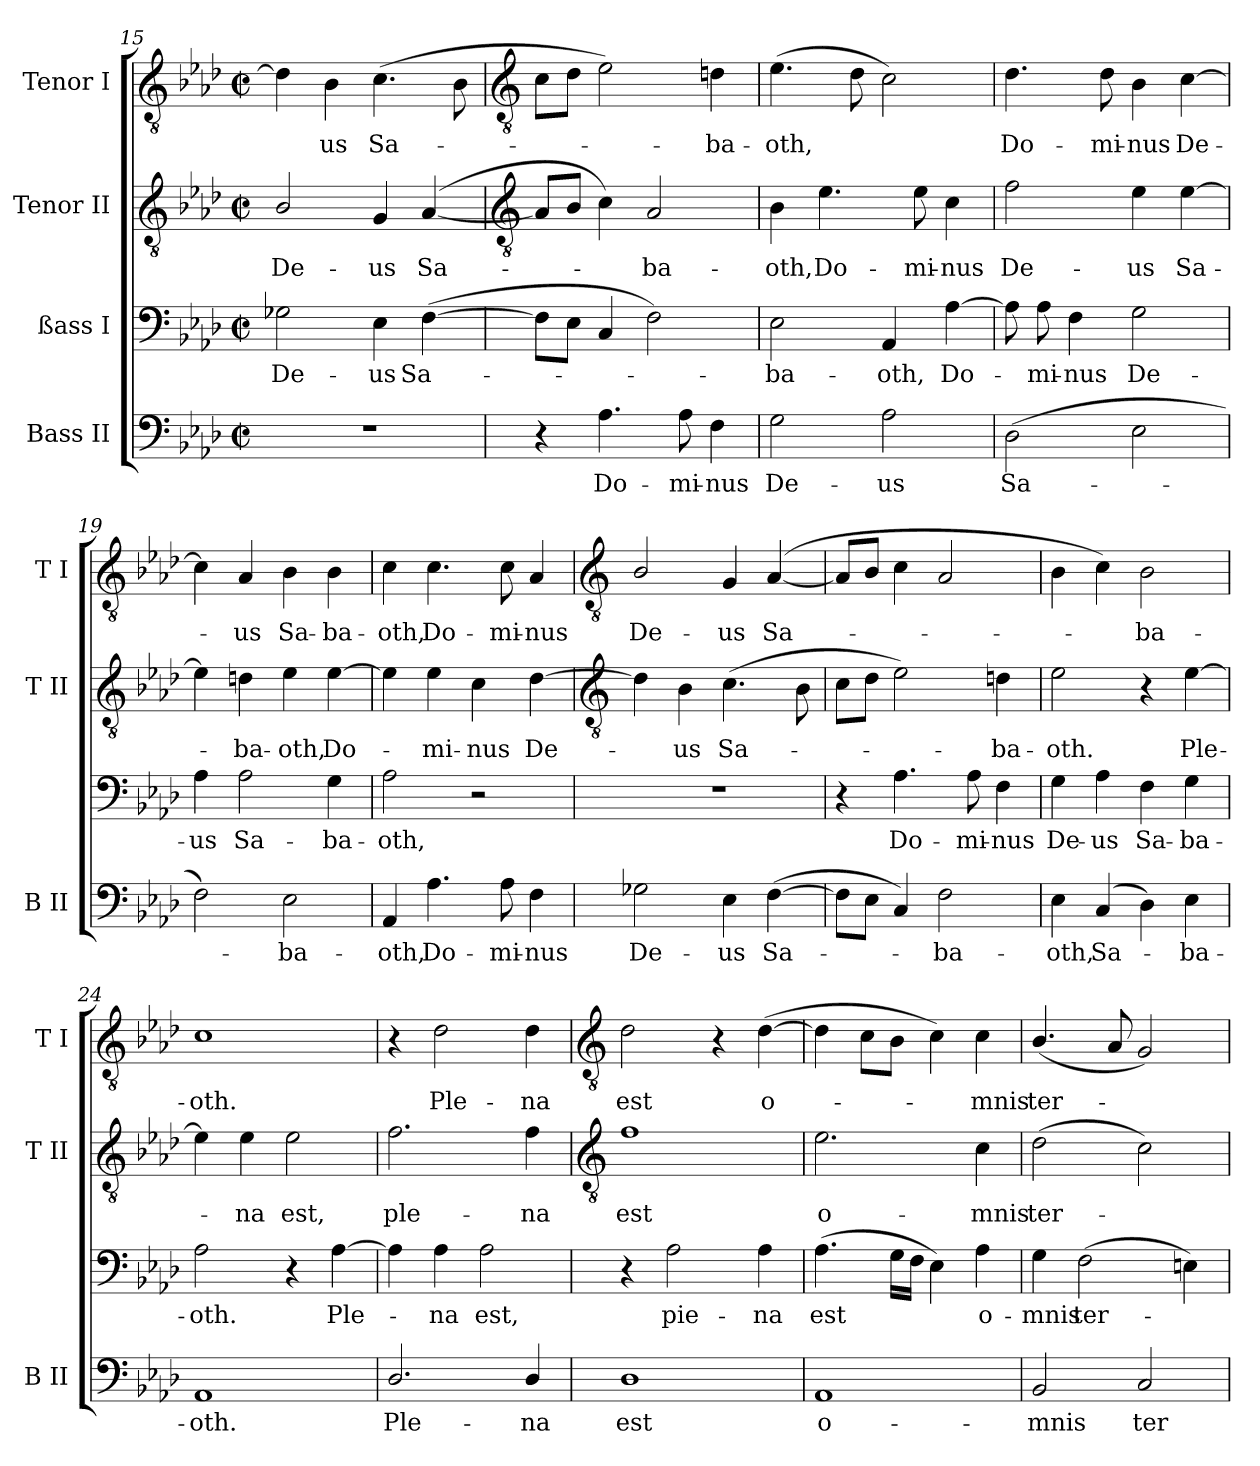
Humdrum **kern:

**kern	**text	**kern	**text	**kern	**text	**kern	**text
*part4	*part4	*part3	*part3	*part2	*part2	*part1	*part1
*staff4	*staff4	*staff3	*staff3	*staff2	*staff2	*staff1	*staff1
*I"Bass II	*	*I"ßass I	*	*I"Tenor II	*	*I"Tenor I	*
*I'B II	*	*	*	*I'T II	*	*I'T I	*
*clefF4	*	*clefF4	*	*clefGv2	*	*clefGv2	*
*k[b-e-a-d-]	*	*k[b-e-a-d-]	*	*k[b-e-a-d-]	*	*k[b-e-a-d-]	*
*A-:	*	*A-:	*	*A-:	*	*A-:	*
*M2/2	*	*M2/2	*	*M2/2	*	*M2/2	*
*met(c|)	*	*met(c|)	*	*met(c|)	*	*met(c|)	*
=15	=15	=15	=15	=15	=15	=15	=15
!	!	!	!LO:LY:b	!	!LO:LY:b	!	!
1r	.	2G-X	De-	2B-/	De-	4d-]	.
!	!	!	!	!	!	!	!LO:LY:b
.	.	.	.	.	.	4B-	us
!	!	!	!LO:LY:b	!	!LO:LY:b	!	!LO:LY:b
.	.	4E-	-us	4G	-us	(>4.c	Sa-
!	!	!	!LO:LY:b	!	!LO:LY:b	!	!
.	.	(>[4F	Sa-	(<[4A-	Sa-	.	.
.	.	.	.	.	.	8B-	.
!!LO:LB:g=z
=16	=16	=16	=16	=16	=16	=16	=16
*	*	*	*	*clefGv2	*	*clefGv2	*
4r	.	8FL]	.	8A-L]	.	8cL	.
.	.	8E-J	.	8B-J	.	8d-J	.
!	!LO:LY:b	!	!	!	!	!	!
4.A-	Do-	4C	.	4c)	.	2e-)	.
!	!	!	!	!	!LO:LY:b	!	!
.	.	2F)	.	2A-	ba-	.	.
!	!LO:LY:b	!	!	!	!	!	!
8A-	-mi-	.	.	.	.	.	.
!	!LO:LY:b	!	!	!	!	!	!LO:LY:b
4F	-nus	.	.	.	.	4dn	ba-
=17	=17	=17	=17	=17	=17	=17	=17
!	!LO:LY:b	!	!LO:LY:b	!	!LO:LY:b	!	!LO:LY:b
2G	De-	2E-	ba-	4B-	-oth,	(>4.e-	-oth,
!	!	!	!	!	!LO:LY:b	!	!
.	.	.	.	4.e-	Do-	.	.
.	.	.	.	.	.	8d-	.
!	!LO:LY:b	!	!LO:LY:b	!	!	!	!
2A-	-us	4AA-	-oth,	.	.	2c)	.
!	!	!	!	!	!LO:LY:b	!	!
.	.	.	.	8e-	-mi-	.	.
!	!	!	!LO:LY:b	!	!LO:LY:b	!	!
.	.	[4A-	Do-	4c	-nus	.	.
=18	=18	=18	=18	=18	=18	=18	=18
!	!LO:LY:b	!	!	!	!LO:LY:b	!	!LO:LY:b
(>2D-	Sa-	8A-]	.	2f	De-	4.d-	Do-
!	!	!	!LO:LY:b	!	!	!	!
.	.	8A-	mi-	.	.	.	.
!	!	!	!LO:LY:b	!	!	!	!
.	.	4F	-nus	.	.	.	.
!	!	!	!	!	!	!	!LO:LY:b
.	.	.	.	.	.	8d-	-mi-
!	!	!	!LO:LY:b	!	!LO:LY:b	!	!LO:LY:b
2E-	.	2G	De-	4e-	-us	4B-	-nus
!	!	!	!	!	!LO:LY:b	!	!LO:LY:b
.	.	.	.	[4e-	Sa-	[4c	De-
=19	=19	=19	=19	=19	=19	=19	=19
!	!	!	!LO:LY:b	!	!	!	!
2F)	.	4A-	-us	4e-]	.	4c]	.
!	!	!	!LO:LY:b	!	!LO:LY:b	!	!LO:LY:b
.	.	2A-	Sa-	4dn	ba-	4A-	us
!	!LO:LY:b	!	!	!	!LO:LY:b	!	!LO:LY:b
2E-	ba-	.	.	4e-	-oth,	4B-	Sa-
!	!	!	!LO:LY:b	!	!LO:LY:b	!	!LO:LY:b
.	.	4G	-ba-	[4e-	Do-	4B-	-ba-
=20	=20	=20	=20	=20	=20	=20	=20
!	!LO:LY:b	!	!LO:LY:b	!	!	!	!LO:LY:b
4AA-	-oth,	2A-	-oth,	4e-]	.	4c	-oth,
!	!LO:LY:b	!	!	!	!LO:LY:b	!	!LO:LY:b
4.A-	Do-	.	.	4e-	mi-	4.c	Do-
!	!	!	!	!	!LO:LY:b	!	!
.	.	2r	.	4c	-nus	.	.
!	!LO:LY:b	!	!	!	!	!	!LO:LY:b
8A-	-mi-	.	.	.	.	8c	-mi-
!	!LO:LY:b	!	!	!	!LO:LY:b	!	!LO:LY:b
4F	-nus	.	.	[4d-	De-	4A-	-nus
!!LO:LB:g=z
=21	=21	=21	=21	=21	=21	=21	=21
*	*	*	*	*clefGv2	*	*clefGv2	*
!	!LO:LY:b	!	!	!	!	!	!LO:LY:b
2G-X	De-	1r	.	4d-]	.	2B-/	De-
!	!	!	!	!	!LO:LY:b	!	!
.	.	.	.	4B-	us	.	.
!	!LO:LY:b	!	!	!	!LO:LY:b	!	!LO:LY:b
4E-	-us	.	.	(>4.c	Sa-	4G	-us
!	!LO:LY:b	!	!	!	!	!	!LO:LY:b
(>[4F	Sa-	.	.	.	.	(>[4A-	Sa-
.	.	.	.	8B-	.	.	.
=22	=22	=22	=22	=22	=22	=22	=22
8FL]	.	4r	.	8cL	.	8A-L]	.
8E-J	.	.	.	8d-J	.	8B-J	.
!	!	!	!LO:LY:b	!	!	!	!
4C)	.	4.A-	Do-	2e-)	.	4c	.
!	!LO:LY:b	!	!	!	!	!	!
2F	ba-	.	.	.	.	2A-	.
!	!	!	!LO:LY:b	!	!	!	!
.	.	8A-	-mi-	.	.	.	.
!	!	!	!LO:LY:b	!	!LO:LY:b	!	!
.	.	4F	-nus	4dn	ba-	.	.
=23	=23	=23	=23	=23	=23	=23	=23
!	!LO:LY:b	!	!LO:LY:b	!	!LO:LY:b	!	!
4E-	-oth,	4G	De-	2e-	-oth.	4B-	.
!	!LO:LY:b	!	!LO:LY:b	!	!	!	!
(<4C	Sa-	4A-	-us	.	.	4c)	.
!	!	!	!LO:LY:b	!	!	!	!LO:LY:b
4D-)	.	4F	Sa-	4r	.	2B-	ba-
!	!LO:LY:b	!	!LO:LY:b	!	!LO:LY:b	!	!
4E-	ba-	4G	-ba-	[4e-	Ple-	.	.
=24	=24	=24	=24	=24	=24	=24	=24
!	!LO:LY:b	!	!LO:LY:b	!	!	!	!LO:LY:b
1AA-	-oth.	2A-	-oth.	4e-]	.	1c	-oth.
!	!	!	!	!	!LO:LY:b	!	!
.	.	.	.	4e-	na	.	.
!	!	!	!	!	!LO:LY:b	!	!
.	.	4r	.	2e-	est,	.	.
!	!	!	!LO:LY:b	!	!	!	!
.	.	[4A-	Ple-	.	.	.	.
=25	=25	=25	=25	=25	=25	=25	=25
!	!LO:LY:b	!	!	!	!LO:LY:b	!	!
2.D-/	Ple-	4A-]	.	2.f	ple-	4r	.
!	!	!	!LO:LY:b	!	!	!	!LO:LY:b
.	.	4A-	na	.	.	2d-	Ple-
!	!	!	!LO:LY:b	!	!	!	!
.	.	2A-	est,	.	.	.	.
!	!LO:LY:b	!	!	!	!LO:LY:b	!	!LO:LY:b
4D-/	-na	.	.	4f	-na	4d-	-na
!!LO:LB:g=z
=26	=26	=26	=26	=26	=26	=26	=26
*	*	*	*	*clefGv2	*	*clefGv2	*
!	!LO:LY:b	!	!	!	!LO:LY:b	!	!LO:LY:b
1D-	est	4r	.	1f	est	2d-	est
!	!	!	!LO:LY:b	!	!	!	!
.	.	2A-	pie-	.	.	.	.
.	.	.	.	.	.	4r	.
!	!	!	!LO:LY:b	!	!	!	!LO:LY:b
.	.	4A-	-na	.	.	(>[4d-	o-
=27	=27	=27	=27	=27	=27	=27	=27
!	!LO:LY:b	!	!LO:LY:b	!	!LO:LY:b	!	!
1AA-	o-	(>4.A-	est	2.e-	o-	4d-]	.
.	.	.	.	.	.	8cL	.
.	.	16GLL	.	.	.	8B-J	.
.	.	16FJJ	.	.	.	.	.
.	.	4E-)	.	.	.	4c)	.
!	!	!	!LO:LY:b	!	!LO:LY:b	!	!LO:LY:b
.	.	4A-	o-	4c	-mnis	4c	mnis
=28	=28	=28	=28	=28	=28	=28	=28
!	!LO:LY:b	!	!LO:LY:b	!	!LO:LY:b	!	!LO:LY:b
2BB-	-mnis	4G	-mnis	(>2d-	ter-	(<4.B-/	ter-
!	!	!	!LO:LY:b	!	!	!	!
.	.	(>2F	ter-	.	.	.	.
.	.	.	.	.	.	8A-	.
!	!LO:LY:b	!	!	!	!	!	!
2C	ter-	.	.	2c)	.	2G)	.
.	.	4En)	.	.	.	.	.
=	=	=	=	=	=	=	=
*-	*-	*-	*-	*-	*-	*-	*-
